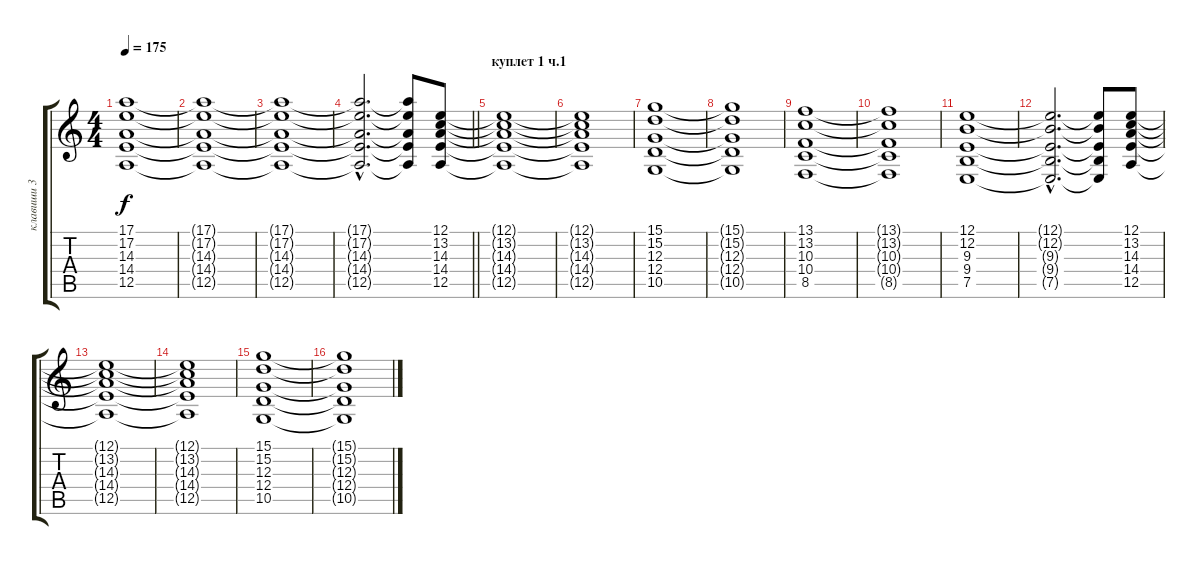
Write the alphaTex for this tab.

\track ("клавиши 3" "клавиши 3") {instrument synthstrings2}
\staff {score tabs}
\tuning (E4 B3 G3 D3 A2 E2) {hide}
\ts (4 4)
\tempo 175
\clef g2
\ks c
(17.1 17.2 14.3 14.4 12.5).1{dy f} |
(17.1{t} 17.2{t} 14.3{t} 14.4{t} 12.5{t}).1 |
(17.1{t} 17.2{t} 14.3{t} 14.4{t} 12.5{t}).1 |
\barLineRight lightlight
(17.1{hac t} 17.2{hac t} 14.3{hac t} 14.4{hac t} 12.5{hac t}).2{d} (17.1{t} 17.2{t} 14.3{t} 14.4{t} 12.5{t}).8 (12.1 13.2 14.3 14.4 12.5).8 |
\section ("" "куплет 1 ч.1")
(12.1{t} 13.2{t} 14.3{t} 14.4{t} 12.5{t}).1 |
(12.1{t} 13.2{t} 14.3{t} 14.4{t} 12.5{t}).1 |
(15.1 15.2 12.3 12.4 10.5).1 |
(15.1{t} 15.2{t} 12.3{t} 12.4{t} 10.5{t}).1 |
(13.1 13.2 10.3 10.4 8.5).1 |
(13.1{t} 13.2{t} 10.3{t} 10.4{t} 8.5{t}).1 |
(12.1 12.2 9.3 9.4 7.5).1 |
(12.1{hac t} 12.2{hac t} 9.3{hac t} 9.4{hac t} 7.5{hac t}).2{d} (12.1{t} 12.2{t} 9.3{t} 9.4{t} 7.5{t}).8 (12.1 13.2 14.3 14.4 12.5).8 |
(12.1{t} 13.2{t} 14.3{t} 14.4{t} 12.5{t}).1 |
(12.1{t} 13.2{t} 14.3{t} 14.4{t} 12.5{t}).1 |
(15.1 15.2 12.3 12.4 10.5).1 |
(15.1{t} 15.2{t} 12.3{t} 12.4{t} 10.5{t}).1
